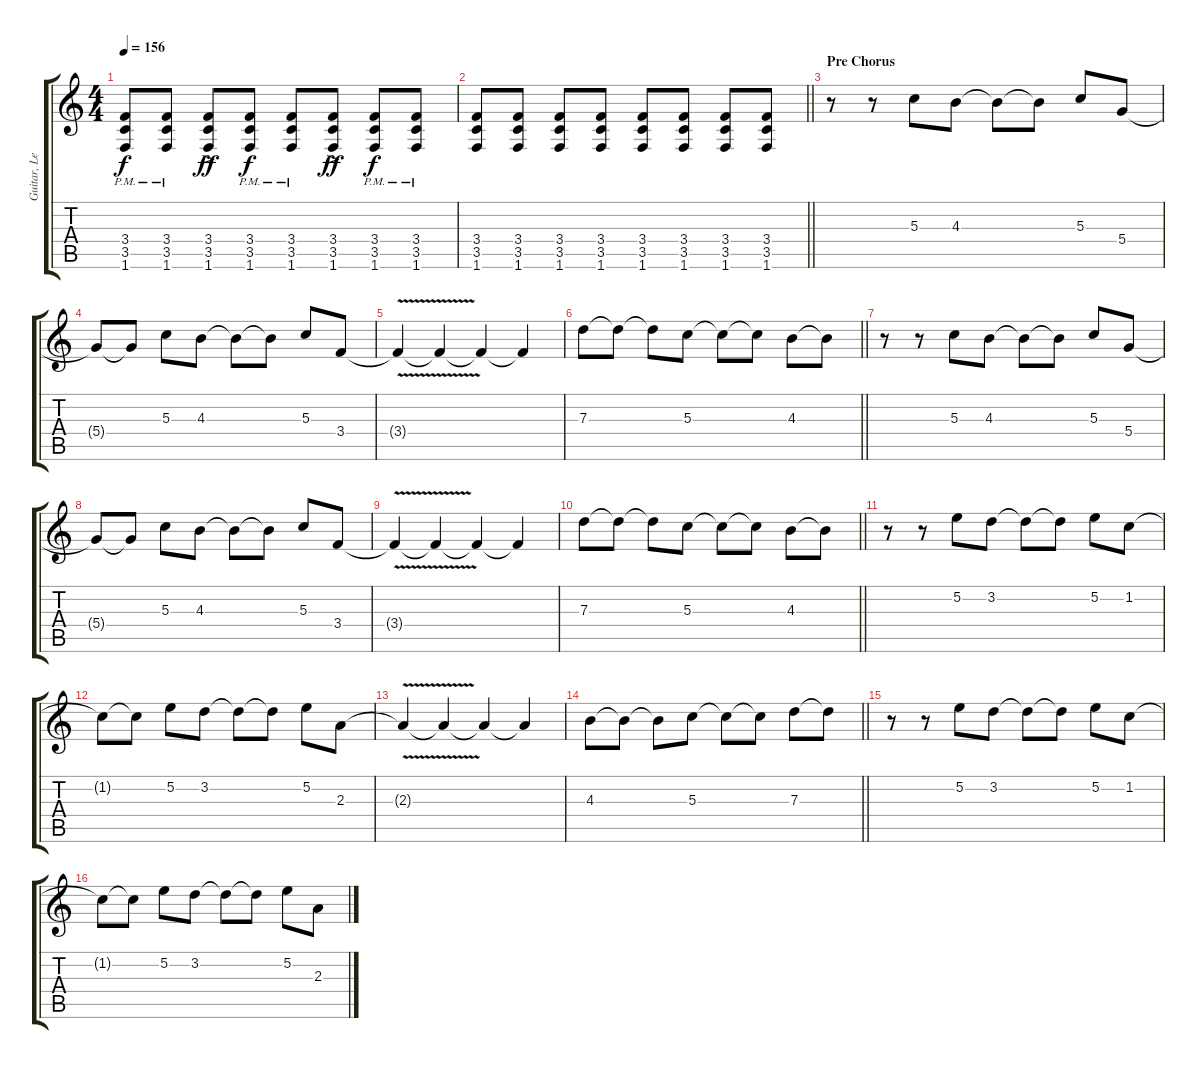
\track ("Guitar, Lead" "Guitar, Le") {instrument distortionguitar}
\staff {score tabs}
\tuning (E4 B3 G3 D3 A2 E2) {hide}
\ts (4 4)
\tempo 156
\clef g2
\ks c
(3.4{pm} 3.5{pm} 1.6{pm}).8{dy f} (3.4{pm} 3.5{pm} 1.6{pm}).8 (3.4{ac} 3.5{ac} 1.6{ac}).8{dy ff} (3.4{pm} 3.5{pm} 1.6{pm}).8{dy f} (3.4{pm} 3.5{pm} 1.6{pm}).8 (3.4{ac} 3.5{ac} 1.6{ac}).8{dy ff} (3.4{pm} 3.5{pm} 1.6{pm}).8{dy f} (3.4{pm} 3.5{pm} 1.6{pm}).8 |
\barLineRight lightlight
(3.4 3.5 1.6).8 (3.4 3.5 1.6).8 (3.4 3.5 1.6).8 (3.4 3.5 1.6).8 (3.4 3.5 1.6).8 (3.4 3.5 1.6).8 (3.4 3.5 1.6).8 (3.4 3.5 1.6).8 |
\section ("" "Pre Chorus")
r.8 r.8 5.3.8 4.3.8 4.3{t}.8 4.3{t}.8 5.3.8 5.4.8 |
5.4{t}.8 5.4{t}.8 5.3.8 4.3.8 4.3{t}.8 4.3{t}.8 5.3.8 3.4.8 |
3.4{v t}.4 3.4{t}.4 3.4{t}.4 3.4{t}.4 |
\barLineRight lightlight
7.3.8 7.3{t}.8 7.3{t}.8 5.3.8 5.3{t}.8 5.3{t}.8 4.3.8 4.3{t}.8 |
r.8 r.8 5.3.8 4.3.8 4.3{t}.8 4.3{t}.8 5.3.8 5.4.8 |
5.4{t}.8 5.4{t}.8 5.3.8 4.3.8 4.3{t}.8 4.3{t}.8 5.3.8 3.4.8 |
3.4{v t}.4 3.4{t}.4 3.4{t}.4 3.4{t}.4 |
\barLineRight lightlight
7.3.8 7.3{t}.8 7.3{t}.8 5.3.8 5.3{t}.8 5.3{t}.8 4.3.8 4.3{t}.8 |
r.8 r.8 5.2.8 3.2.8 3.2{t}.8 3.2{t}.8 5.2.8 1.2.8 |
1.2{t}.8 1.2{t}.8 5.2.8 3.2.8 3.2{t}.8 3.2{t}.8 5.2.8 2.3.8 |
2.3{v t}.4 2.3{t}.4 2.3{t}.4 2.3{t}.4 |
\barLineRight lightlight
4.3.8 4.3{t}.8 4.3{t}.8 5.3.8 5.3{t}.8 5.3{t}.8 7.3.8 7.3{t}.8 |
r.8 r.8 5.2.8 3.2.8 3.2{t}.8 3.2{t}.8 5.2.8 1.2.8 |
1.2{t}.8 1.2{t}.8 5.2.8 3.2.8 3.2{t}.8 3.2{t}.8 5.2.8 2.3.8
